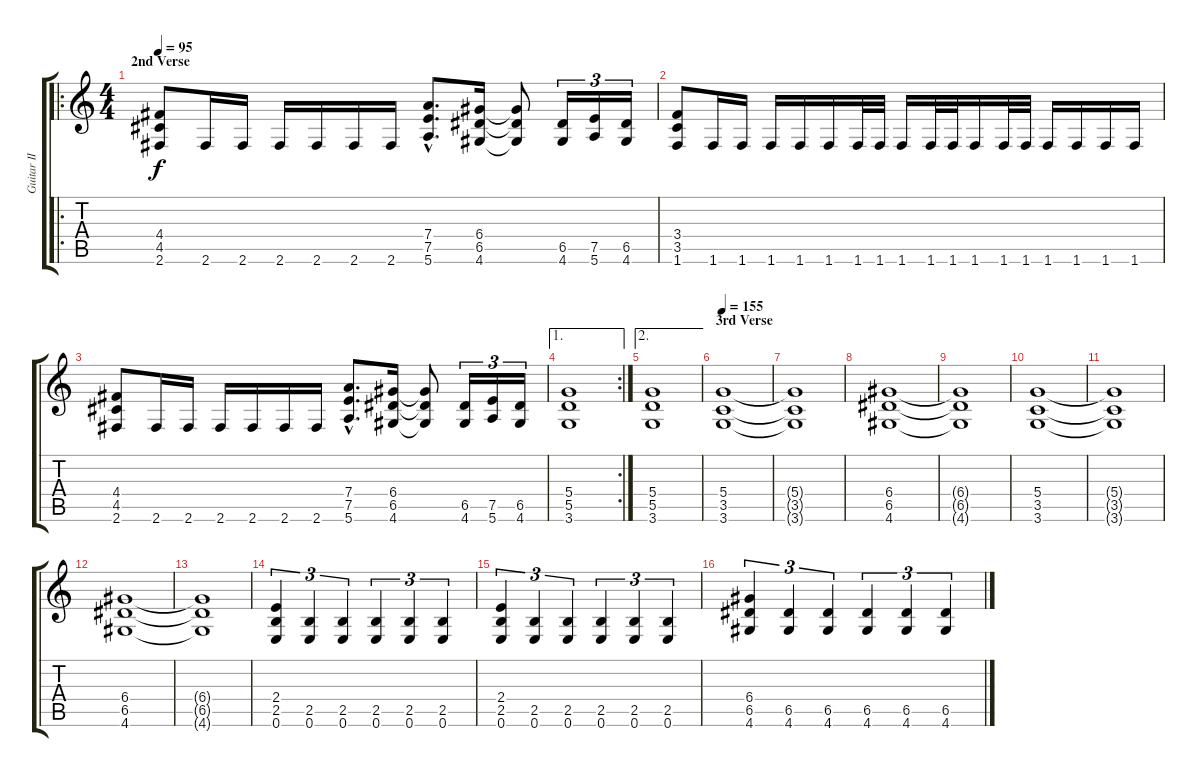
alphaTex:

\track ("Guitar II" "Guitar II") {instrument distortionguitar}
\staff {score tabs}
\tuning (E4 B3 G3 D3 A2 E2) {hide}
\ro
\ts (4 4)
\section ("" "2nd Verse")
\tempo 95
\clef g2
\ks c
(4.4 4.5 2.6).8{dy f} 2.6.16 2.6.16 2.6.16 2.6.16 2.6.16 2.6.16 (7.4{hac} 7.5{hac} 5.6{hac}).8{d} (6.4 6.5 4.6).16 (6.4{t} 6.5{t} 4.6{t}).8 (6.5 4.6).16{tu (3 2)} (7.5 5.6).16{tu (3 2)} (6.5 4.6).16{tu (3 2)} |
(3.4 3.5 1.6).8 1.6.16 1.6.16 1.6.16 1.6.16 1.6.16 1.6.32 1.6.32 1.6.16 1.6.32 1.6.32 1.6.16 1.6.32 1.6.32 1.6.16 1.6.16 1.6.16 1.6.16 |
(4.4 4.5 2.6).8 2.6.16 2.6.16 2.6.16 2.6.16 2.6.16 2.6.16 (7.4{hac} 7.5{hac} 5.6{hac}).8{d} (6.4 6.5 4.6).16 (6.4{t} 6.5{t} 4.6{t}).8 (6.5 4.6).16{tu (3 2)} (7.5 5.6).16{tu (3 2)} (6.5 4.6).16{tu (3 2)} |
\ae 1
\rc 2
(5.4 5.5 3.6).1 |
\ae 2
(5.4 5.5 3.6).1 |
\section ("" "3rd Verse")
\tempo 155
(5.4 3.5 3.6).1 |
(5.4{t} 3.5{t} 3.6{t}).1 |
(6.4 6.5 4.6).1 |
(6.4{t} 6.5{t} 4.6{t}).1 |
(5.4 3.5 3.6).1 |
(5.4{t} 3.5{t} 3.6{t}).1 |
(6.4 6.5 4.6).1 |
(6.4{t} 6.5{t} 4.6{t}).1 |
(2.4 2.5 0.6).4{tu (3 2)} (2.5 0.6).4{tu (3 2)} (2.5 0.6).4{tu (3 2)} (2.5 0.6).4{tu (3 2)} (2.5 0.6).4{tu (3 2)} (2.5 0.6).4{tu (3 2)} |
(2.4 2.5 0.6).4{tu (3 2)} (2.5 0.6).4{tu (3 2)} (2.5 0.6).4{tu (3 2)} (2.5 0.6).4{tu (3 2)} (2.5 0.6).4{tu (3 2)} (2.5 0.6).4{tu (3 2)} |
(6.4 6.5 4.6).4{tu (3 2)} (6.5 4.6).4{tu (3 2)} (6.5 4.6).4{tu (3 2)} (6.5 4.6).4{tu (3 2)} (6.5 4.6).4{tu (3 2)} (6.5 4.6).4{tu (3 2)}
